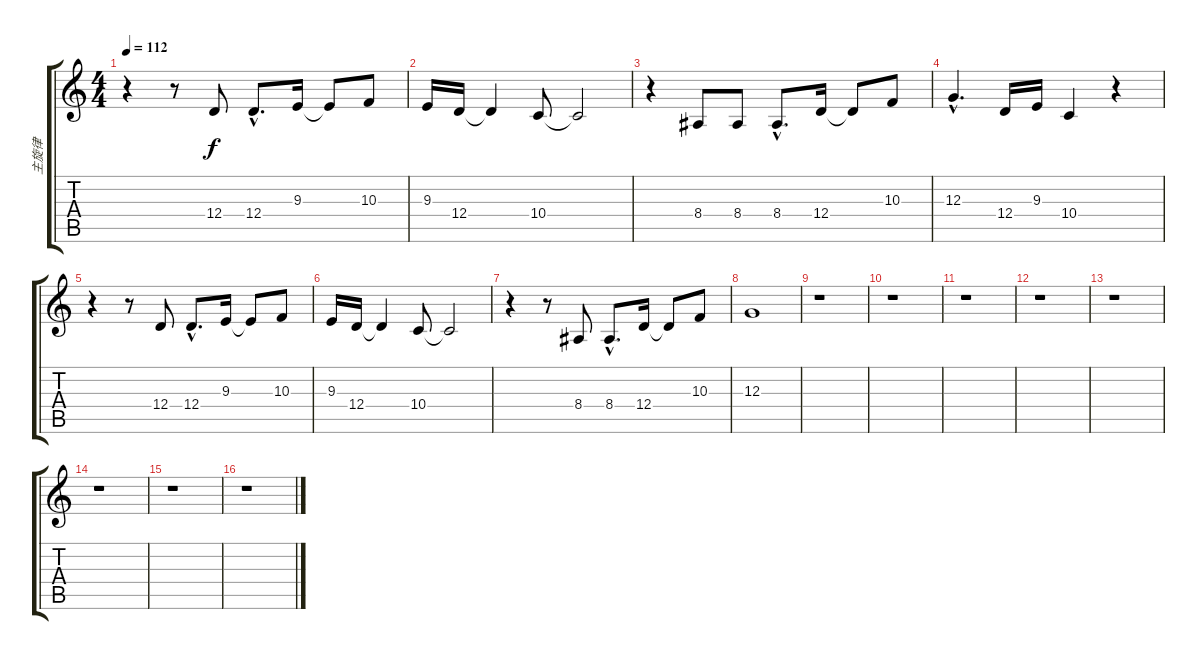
\track ("主旋律" "主旋律") {instrument voiceoohs}
\staff {score tabs}
\tuning (E4 B3 G3 D3 A2 E2) {hide}
\ts (4 4)
\tempo 112
\clef g2
\ks c
r.4{dy f} r.8 12.4.8 12.4{hac}.8{d} 9.3.16 9.3{t}.8 10.3.8 |
9.3.16 12.4.16 12.4{t}.4 10.4.8 10.4{t}.2 |
r.4 8.4.8 8.4.8 8.4{hac}.8{d} 12.4.16 12.4{t}.8 10.3.8 |
12.3{hac}.4{d} 12.4.16 9.3.16 10.4.4 r.4 |
r.4 r.8 12.4.8 12.4{hac}.8{d} 9.3.16 9.3{t}.8 10.3.8 |
9.3.16 12.4.16 12.4{t}.4 10.4.8 10.4{t}.2 |
r.4 r.8 8.4.8 8.4{hac}.8{d} 12.4.16 12.4{t}.8 10.3.8 |
12.3.1 |
r.1 |
r.1 |
r.1 |
r.1 |
r.1 |
r.1 |
r.1 |
r.1
